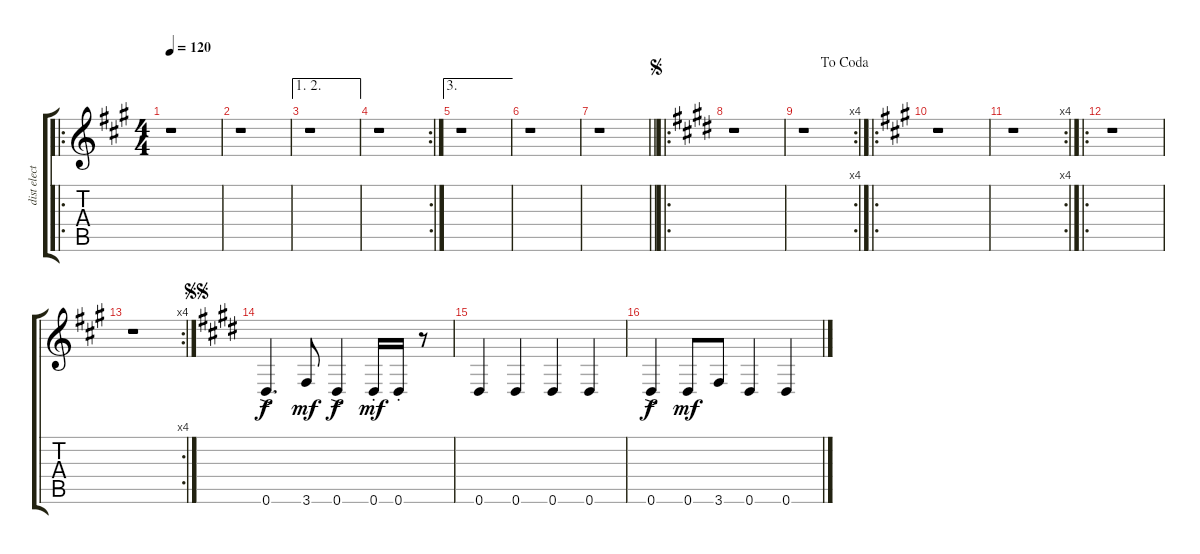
\track ("dist electric (see performance notes)" "dist elect") {instrument overdrivenguitar}
\staff {score tabs}
\tuning (Eb4 Bb3 Gb3 Db3 Ab2 Eb2) {hide}
\ro
\ts (4 4)
\tempo 120
\clef g2
\ks a
r.1{dy f instrument overdrivenguitar} |
r.1 |
\ae (1 2)
r.1 |
\rc 2
r.1 |
\ae 3
r.1 |
r.1 |
\barLineRight lightlight
r.1 |
\ro
\jump segno
\ks e
r.1 |
\rc 4
\jump dacoda
\ks c#minor
r.1 |
\ro
\ks a
r.1 |
\rc 4
r.1 |
\ro
r.1 |
\rc 4
r.1 |
\jump segnosegno
\ks e
0.6{ac}.4{d} 3.6.8{dy mf} 0.6{ac}.4{dy f} 0.6{st}.16{dy mf} 0.6{st}.16 r.8 |
\ks c#minor
0.6.4 0.6.4 0.6.4 0.6.4 |
0.6{ac}.4{dy f} 0.6.8{dy mf} 3.6.8 0.6.4 0.6.4
